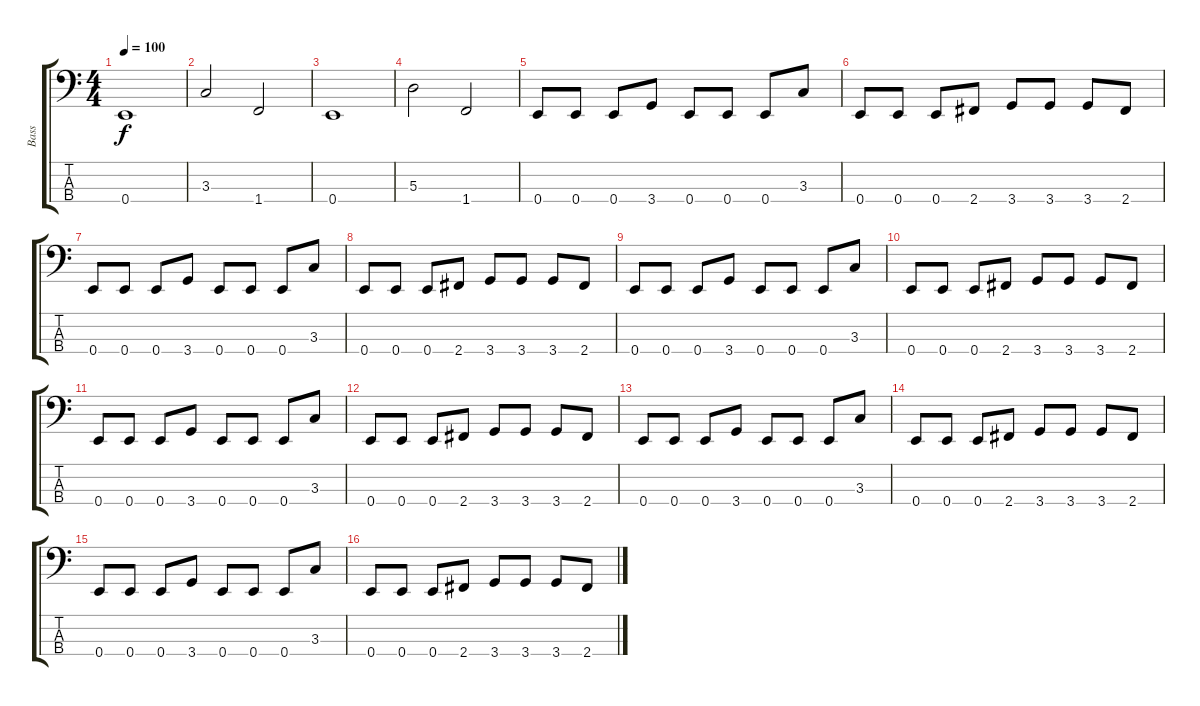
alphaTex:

\track ("Bass" "Bass") {instrument electricbasspick}
\staff {score tabs}
\tuning (G2 D2 A1 E1) {hide}
\ts (4 4)
\tempo 100
\clef f4
\ks c
0.4.1{dy f} |
3.3.2 1.4.2 |
0.4.1 |
5.3.2 1.4.2 |
0.4.8 0.4.8 0.4.8 3.4.8 0.4.8 0.4.8 0.4.8 3.3.8 |
0.4.8 0.4.8 0.4.8 2.4.8 3.4.8 3.4.8 3.4.8 2.4.8 |
0.4.8 0.4.8 0.4.8 3.4.8 0.4.8 0.4.8 0.4.8 3.3.8 |
0.4.8 0.4.8 0.4.8 2.4.8 3.4.8 3.4.8 3.4.8 2.4.8 |
0.4.8 0.4.8 0.4.8 3.4.8 0.4.8 0.4.8 0.4.8 3.3.8 |
0.4.8 0.4.8 0.4.8 2.4.8 3.4.8 3.4.8 3.4.8 2.4.8 |
0.4.8 0.4.8 0.4.8 3.4.8 0.4.8 0.4.8 0.4.8 3.3.8 |
0.4.8 0.4.8 0.4.8 2.4.8 3.4.8 3.4.8 3.4.8 2.4.8 |
0.4.8 0.4.8 0.4.8 3.4.8 0.4.8 0.4.8 0.4.8 3.3.8 |
0.4.8 0.4.8 0.4.8 2.4.8 3.4.8 3.4.8 3.4.8 2.4.8 |
0.4.8 0.4.8 0.4.8 3.4.8 0.4.8 0.4.8 0.4.8 3.3.8 |
0.4.8 0.4.8 0.4.8 2.4.8 3.4.8 3.4.8 3.4.8 2.4.8
